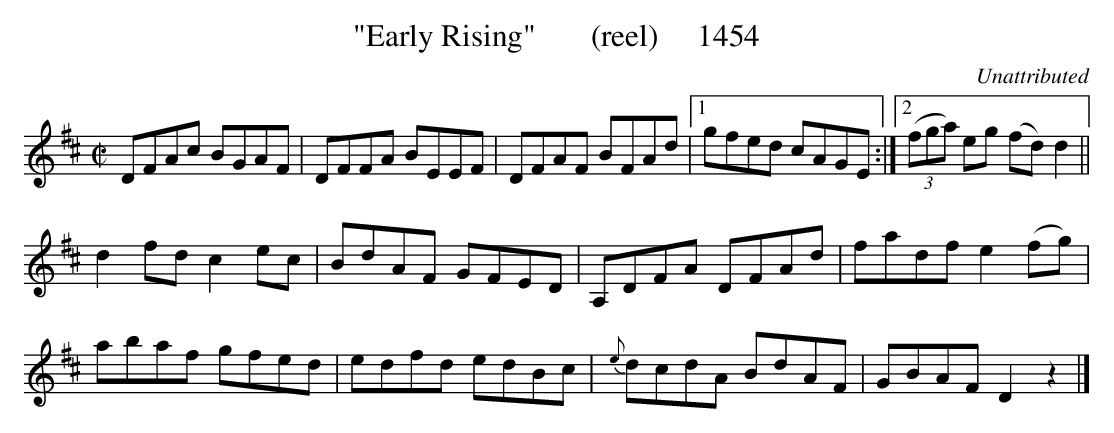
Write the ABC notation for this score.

X:1
T:"Early Rising"       (reel)     1454
C:Unattributed
BRENNAN July 2003 (HTTP://WWW.SOSYOURMOM.COM)
M:C|
L:1/8
K:D
DFAc BGAF|DFFA BEEF|DFAF BFAd|[1gfed cAGE:|[2 (3(fga) eg (fd) d2||
d2fd c2ec|BdAF GFED|A,DFA DFAd|fadf e2(fg)|
abaf gfed|edfd edBc|{e}dcdA BdAF|GBAF D2z2|]
